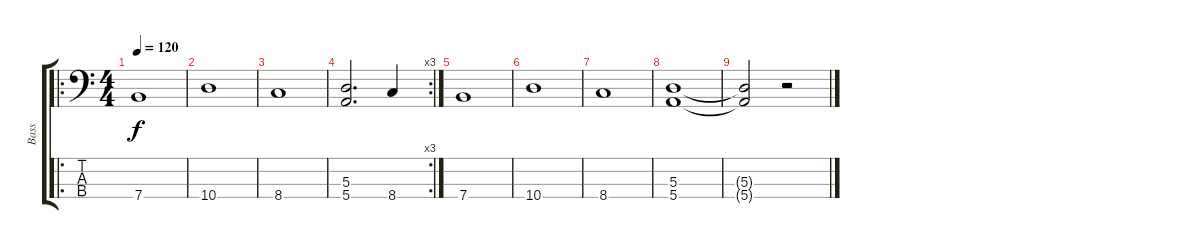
\track ("Bass" "Bass") {instrument electricbasspick}
\staff {score tabs}
\tuning (G2 D2 A1 E1) {hide}
\ro
\ts (4 4)
\tempo 120
\clef f4
\ks c
7.4.1{dy f} |
10.4.1 |
8.4.1 |
\rc 3
(5.3 5.4).2{d} 8.4.4 |
7.4.1 |
10.4.1 |
8.4.1 |
(5.3 5.4).1 |
(5.3{t} 5.4{t}).2 r.2
